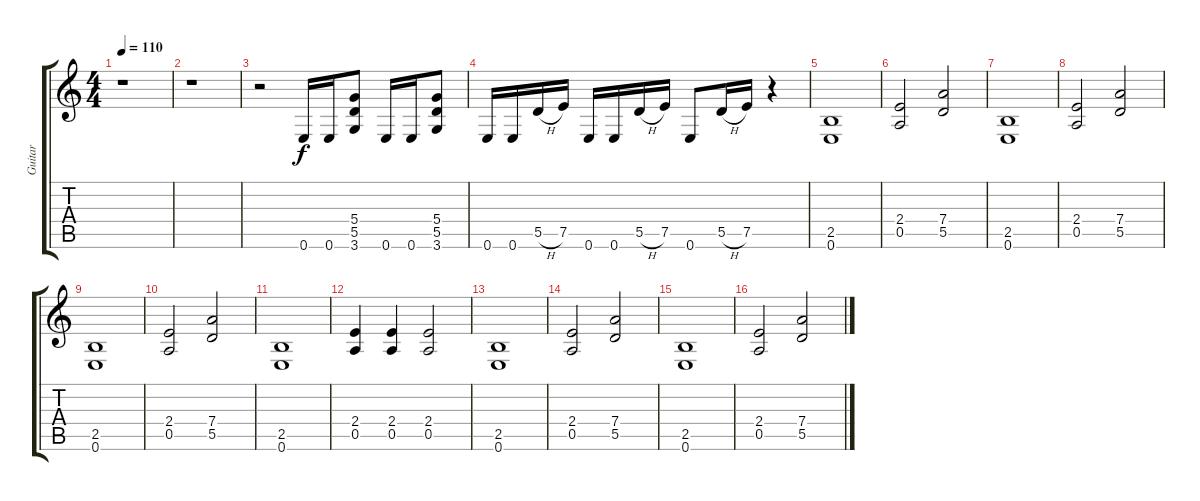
\track ("Guitar" "Guitar") {instrument overdrivenguitar}
\staff {score tabs}
\tuning (E4 B3 G3 D3 A2 E2) {hide}
\ts (4 4)
\tempo 110
\clef g2
\ks c
r.1{dy f} |
r.1 |
r.2 0.6.16 0.6.16 (5.4 5.5 3.6).8 0.6.16 0.6.16 (5.4 5.5 3.6).8 |
0.6.16 0.6.16 5.5{h}.16 7.5.16 0.6.16 0.6.16 5.5{h}.16 7.5.16 0.6.8 5.5{h}.16 7.5.16 r.4 |
(2.5 0.6).1 |
(2.4 0.5).2 (7.4 5.5).2 |
(2.5 0.6).1 |
(2.4 0.5).2 (7.4 5.5).2 |
(2.5 0.6).1 |
(2.4 0.5).2 (7.4 5.5).2 |
(2.5 0.6).1 |
(2.4 0.5).4 (2.4 0.5).4 (2.4 0.5).2 |
(2.5 0.6).1 |
(2.4 0.5).2 (7.4 5.5).2 |
(2.5 0.6).1 |
(2.4 0.5).2 (7.4 5.5).2
